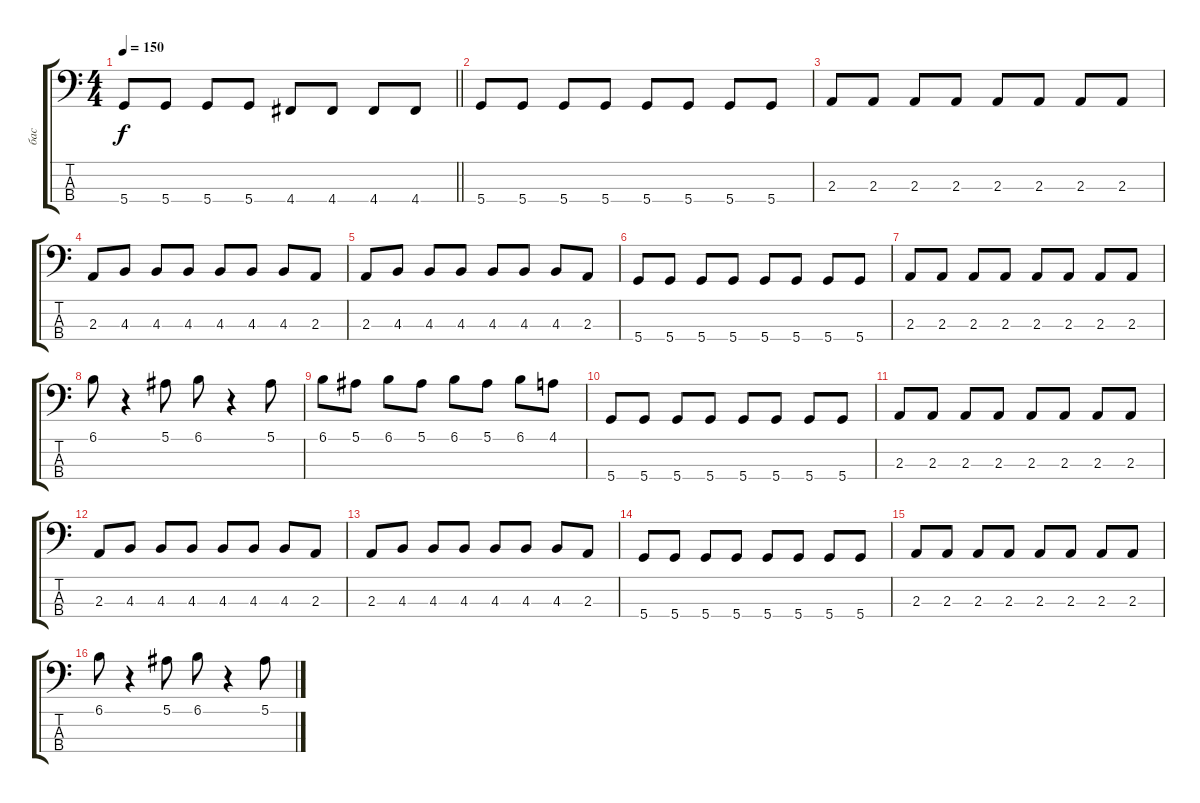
\track ("бас" "бас") {instrument electricbassfinger}
\staff {score tabs}
\tuning (F2 C2 G1 D1) {hide}
\ts (4 4)
\tempo 150
\clef f4
\barLineRight lightlight
\ks c
5.4.8{dy f} 5.4.8 5.4.8 5.4.8 4.4.8 4.4.8 4.4.8 4.4.8 |
5.4.8 5.4.8 5.4.8 5.4.8 5.4.8 5.4.8 5.4.8 5.4.8 |
2.3.8 2.3.8 2.3.8 2.3.8 2.3.8 2.3.8 2.3.8 2.3.8 |
2.3.8 4.3.8 4.3.8 4.3.8 4.3.8 4.3.8 4.3.8 2.3.8 |
2.3.8 4.3.8 4.3.8 4.3.8 4.3.8 4.3.8 4.3.8 2.3.8 |
5.4.8 5.4.8 5.4.8 5.4.8 5.4.8 5.4.8 5.4.8 5.4.8 |
2.3.8 2.3.8 2.3.8 2.3.8 2.3.8 2.3.8 2.3.8 2.3.8 |
6.1.8 r.4 5.1.8 6.1.8 r.4 5.1.8 |
6.1.8 5.1.8 6.1.8 5.1.8 6.1.8 5.1.8 6.1.8 4.1.8 |
5.4.8 5.4.8 5.4.8 5.4.8 5.4.8 5.4.8 5.4.8 5.4.8 |
2.3.8 2.3.8 2.3.8 2.3.8 2.3.8 2.3.8 2.3.8 2.3.8 |
2.3.8 4.3.8 4.3.8 4.3.8 4.3.8 4.3.8 4.3.8 2.3.8 |
2.3.8 4.3.8 4.3.8 4.3.8 4.3.8 4.3.8 4.3.8 2.3.8 |
5.4.8 5.4.8 5.4.8 5.4.8 5.4.8 5.4.8 5.4.8 5.4.8 |
2.3.8 2.3.8 2.3.8 2.3.8 2.3.8 2.3.8 2.3.8 2.3.8 |
6.1.8 r.4 5.1.8 6.1.8 r.4 5.1.8
